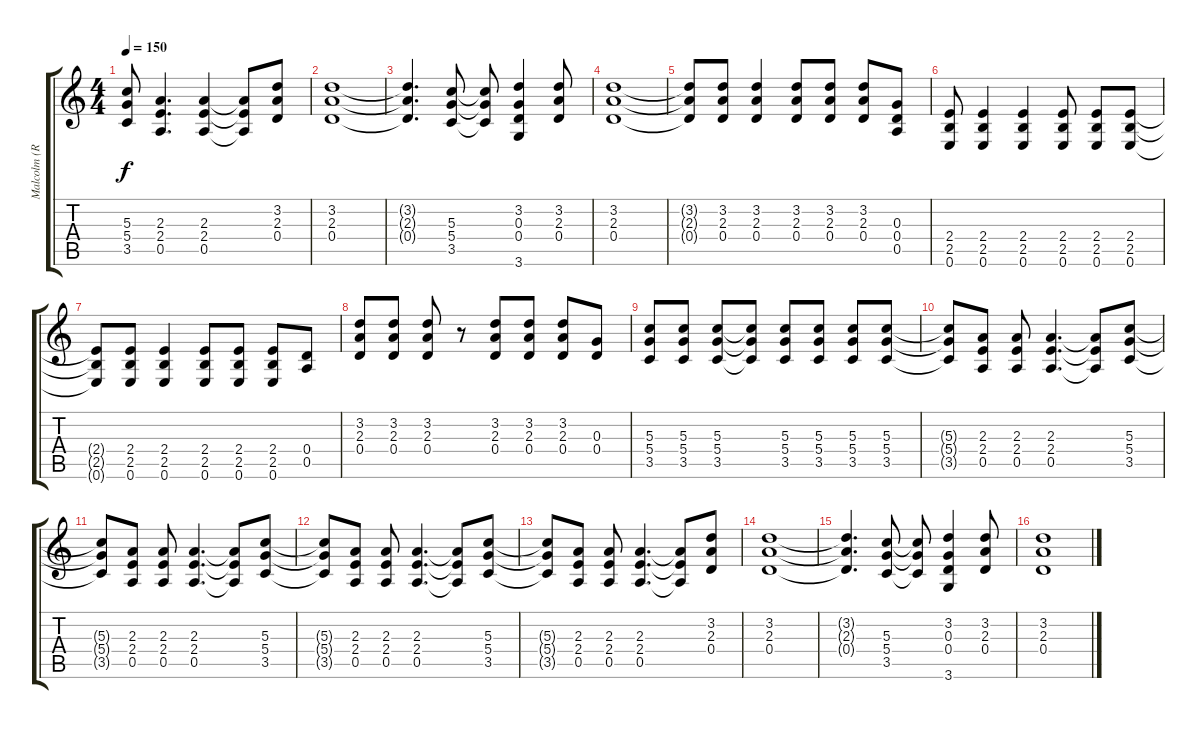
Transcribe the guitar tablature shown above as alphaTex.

\track ("Malcolm (Ryth)" "Malcolm (R") {instrument overdrivenguitar}
\staff {score tabs}
\tuning (E4 B3 G3 D3 A2 E2) {hide}
\ts (4 4)
\tempo 150
\clef g2
\ks c
(5.3{t} 5.4{t} 3.5{t}).8{dy f} (2.3 2.4 0.5).4{d} (2.3 2.4 0.5).4 (2.3{t} 2.4{t} 0.5{t}).8 (3.2 2.3 0.4).8 |
(3.2 2.3 0.4).1 |
(3.2{t} 2.3{t} 0.4{t}).4{d} (5.3 5.4 3.5).8 (5.3{t} 5.4{t} 3.5{t}).8 (3.2 0.3 0.4 3.6).4 (3.2 2.3 0.4).8 |
(3.2 2.3 0.4).1 |
(3.2{t} 2.3{t} 0.4{t}).8 (3.2 2.3 0.4).8 (3.2 2.3 0.4).4 (3.2 2.3 0.4).8 (3.2 2.3 0.4).8 (3.2 2.3 0.4).8 (0.3 0.4 0.5).8 |
(2.4 2.5 0.6).8 (2.4 2.5 0.6).4 (2.4 2.5 0.6).4 (2.4 2.5 0.6).8 (2.4 2.5 0.6).8 (2.4 2.5 0.6).8 |
(2.4{t} 2.5{t} 0.6{t}).8 (2.4 2.5 0.6).8 (2.4 2.5 0.6).4 (2.4 2.5 0.6).8 (2.4 2.5 0.6).8 (2.4 2.5 0.6).8 (0.4 0.5).8 |
(3.2 2.3 0.4).8 (3.2 2.3 0.4).8 (3.2 2.3 0.4).8 r.8 (3.2 2.3 0.4).8 (3.2 2.3 0.4).8 (3.2 2.3 0.4).8 (0.3 0.4).8 |
(5.3 5.4 3.5).8 (5.3 5.4 3.5).8 (5.3 5.4 3.5).8 (5.3{t} 5.4{t} 3.5{t}).8 (5.3 5.4 3.5).8 (5.3 5.4 3.5).8 (5.3 5.4 3.5).8 (5.3 5.4 3.5).8 |
(5.3{t} 5.4{t} 3.5{t}).8 (2.3 2.4 0.5).8 (2.3 2.4 0.5).8 (2.3 2.4 0.5).4{d} (2.3{t} 2.4{t} 0.5{t}).8 (5.3 5.4 3.5).8 |
(5.3{t} 5.4{t} 3.5{t}).8 (2.3 2.4 0.5).8 (2.3 2.4 0.5).8 (2.3 2.4 0.5).4{d} (2.3{t} 2.4{t} 0.5{t}).8 (5.3 5.4 3.5).8 |
(5.3{t} 5.4{t} 3.5{t}).8 (2.3 2.4 0.5).8 (2.3 2.4 0.5).8 (2.3 2.4 0.5).4{d} (2.3{t} 2.4{t} 0.5{t}).8 (5.3 5.4 3.5).8 |
(5.3{t} 5.4{t} 3.5{t}).8 (2.3 2.4 0.5).8 (2.3 2.4 0.5).8 (2.3 2.4 0.5).4{d} (2.3{t} 2.4{t} 0.5{t}).8 (3.2 2.3 0.4).8 |
(3.2 2.3 0.4).1 |
(3.2{t} 2.3{t} 0.4{t}).4{d} (5.3 5.4 3.5).8 (5.3{t} 5.4{t} 3.5{t}).8 (3.2 0.3 0.4 3.6).4 (3.2 2.3 0.4).8 |
(3.2 2.3 0.4).1
